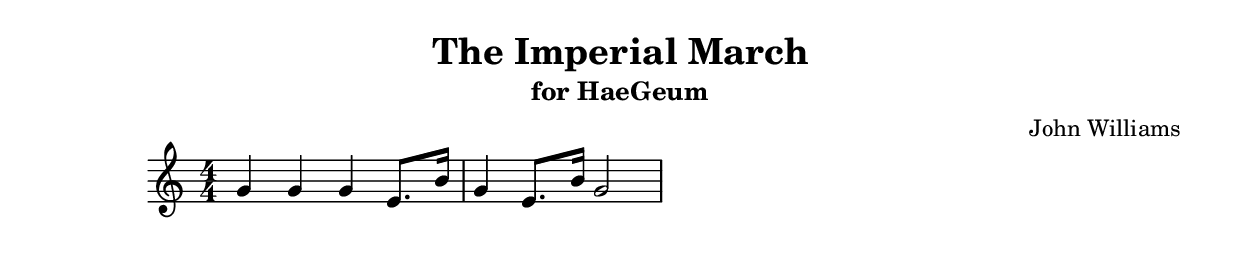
\header {
  title = "The Imperial March"
  subtitle = "for HaeGeum"
  composer = "John Williams"
}

\score {
  \relative c' {
\numericTimeSignature \time 4/4
    g' g g e8.[ b'16]
    g4 e8.[ b'16] g2
  }

  \layout {}
  \midi {}
}